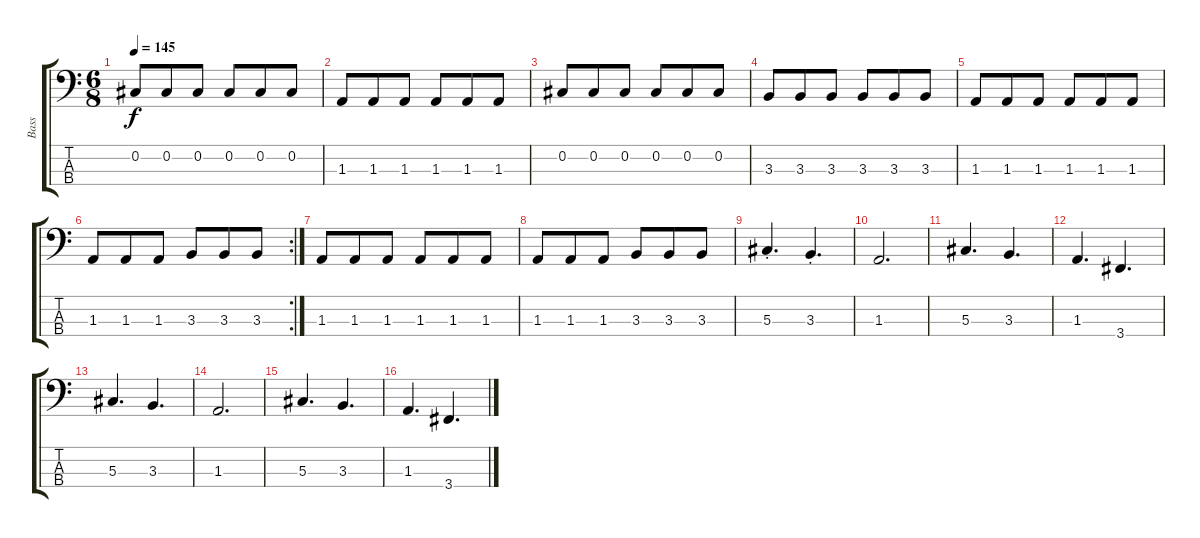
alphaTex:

\track ("Bass" "Bass") {instrument electricbassfinger}
\staff {score tabs}
\tuning (Gb2 Db2 Ab1 Eb1) {hide}
\ts (6 8)
\tempo 145
\clef f4
\ks c
0.2.8{dy f} 0.2.8 0.2.8 0.2.8 0.2.8 0.2.8 |
1.3.8 1.3.8 1.3.8 1.3.8 1.3.8 1.3.8 |
0.2.8 0.2.8 0.2.8 0.2.8 0.2.8 0.2.8 |
3.3.8 3.3.8 3.3.8 3.3.8 3.3.8 3.3.8 |
1.3.8 1.3.8 1.3.8 1.3.8 1.3.8 1.3.8 |
\rc 2
1.3.8 1.3.8 1.3.8 3.3.8 3.3.8 3.3.8 |
1.3.8 1.3.8 1.3.8 1.3.8 1.3.8 1.3.8 |
1.3.8 1.3.8 1.3.8 3.3.8 3.3.8 3.3.8 |
5.3{st}.4{d} 3.3{st}.4{d} |
1.3.2{d} |
5.3.4{d} 3.3.4{d} |
1.3.4{d} 3.4.4{d} |
5.3.4{d} 3.3.4{d} |
1.3.2{d} |
5.3.4{d} 3.3.4{d} |
1.3.4{d} 3.4.4{d}
